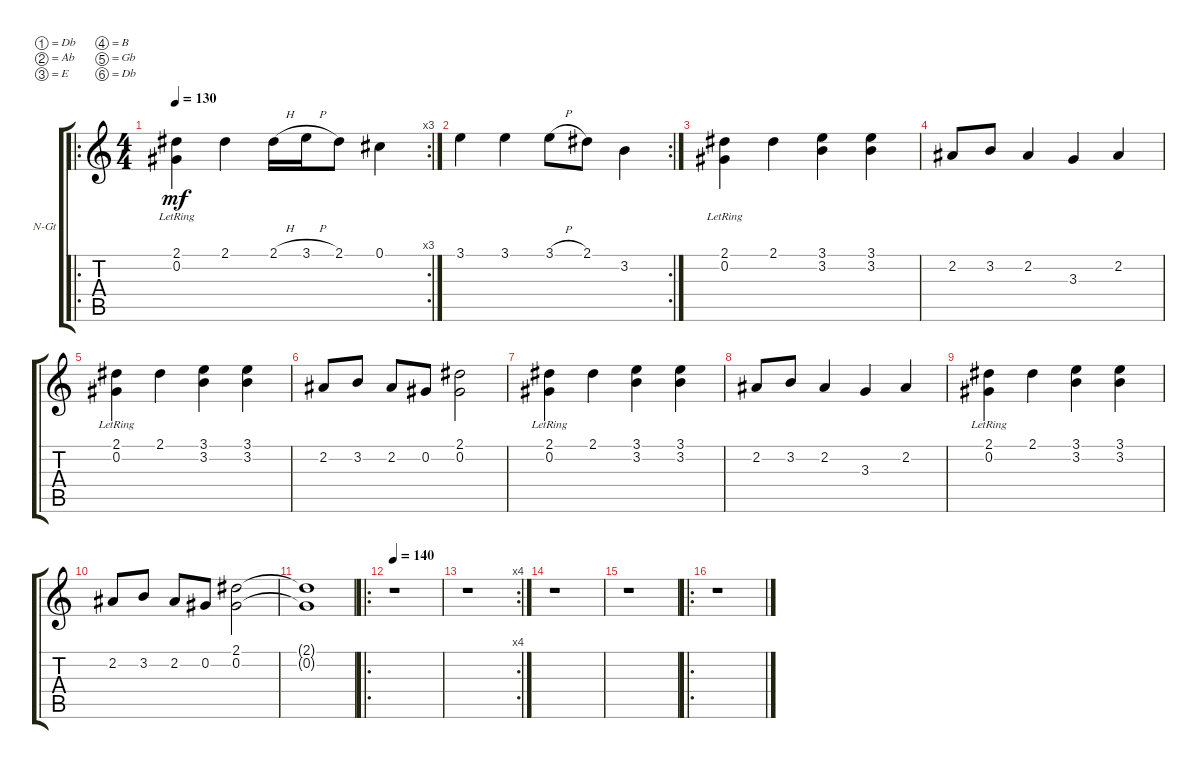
\bracketExtendMode groupsimilarinstruments
\firstSystemTrackNameOrientation horizontal
\otherSystemsTrackNameOrientation horizontal
\track ("Nylon Guitar" "N-Gt") {instrument acousticguitarnylon}
\staff {score tabs}
\tuning (Db4 Ab3 E3 B2 Gb2 Db2)
\ro
\rc 3
\ts (4 4)
\tempo 130
\clef g2
\ks c
(2.1 0.2{lr}).4{dy mf instrument acousticguitarnylon} 2.1.4 2.1{h}.16 3.1{h}.16 2.1.8 0.1.4 |
\rc 2
3.1.4 3.1.4 3.1{h}.8 2.1.8 3.2.4 |
(2.1 0.2{lr}).4 2.1.4 (3.1 3.2).4 (3.1 3.2).4 |
2.2.8 3.2.8 2.2.4 3.3.4 2.2.4 |
(2.1 0.2{lr}).4 2.1.4 (3.1 3.2).4 (3.1 3.2).4 |
2.2.8 3.2.8 2.2.8 0.2.8 (2.1 0.2).2 |
(2.1 0.2{lr}).4 2.1.4 (3.1 3.2).4 (3.1 3.2).4 |
2.2.8 3.2.8 2.2.4 3.3.4 2.2.4 |
(2.1 0.2{lr}).4 2.1.4 (3.1 3.2).4 (3.1 3.2).4 |
2.2.8 3.2.8 2.2.8 0.2.8 (2.1 0.2).2 |
(2.1{t} 0.2{t}).1 |
\ro
\tempo 140
r.1 |
\rc 4
r.1 |
r.1 |
r.1 |
\ro
r.1
